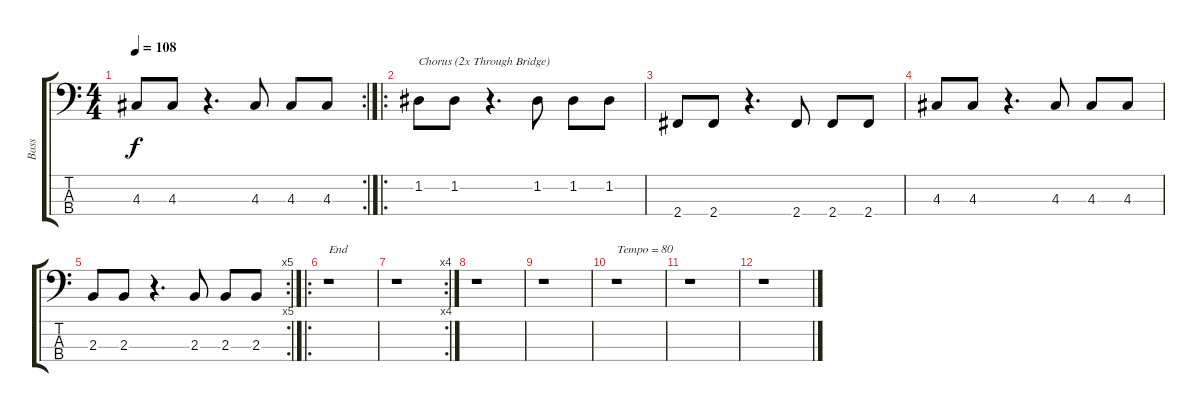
\track ("Bass" "Bass") {instrument electricbassfinger}
\staff {score tabs}
\tuning (G2 D2 A1 E1) {hide}
\rc 2
\ts (4 4)
\tempo 108
\clef f4
\ks c
4.3.8{dy f} 4.3.8 r.4{d} 4.3.8 4.3.8 4.3.8 |
\ro
1.2.8{txt "Chorus (2x Through Bridge)"} 1.2.8 r.4{d} 1.2.8 1.2.8 1.2.8 |
2.4.8 2.4.8 r.4{d} 2.4.8 2.4.8 2.4.8 |
4.3.8 4.3.8 r.4{d} 4.3.8 4.3.8 4.3.8 |
\rc 5
2.3.8 2.3.8 r.4{d} 2.3.8 2.3.8 2.3.8 |
\ro
r.1{txt "End"} |
\rc 4
r.1 |
r.1 |
r.1 |
r.1{txt "Tempo = 80"} |
r.1 |
r.1
